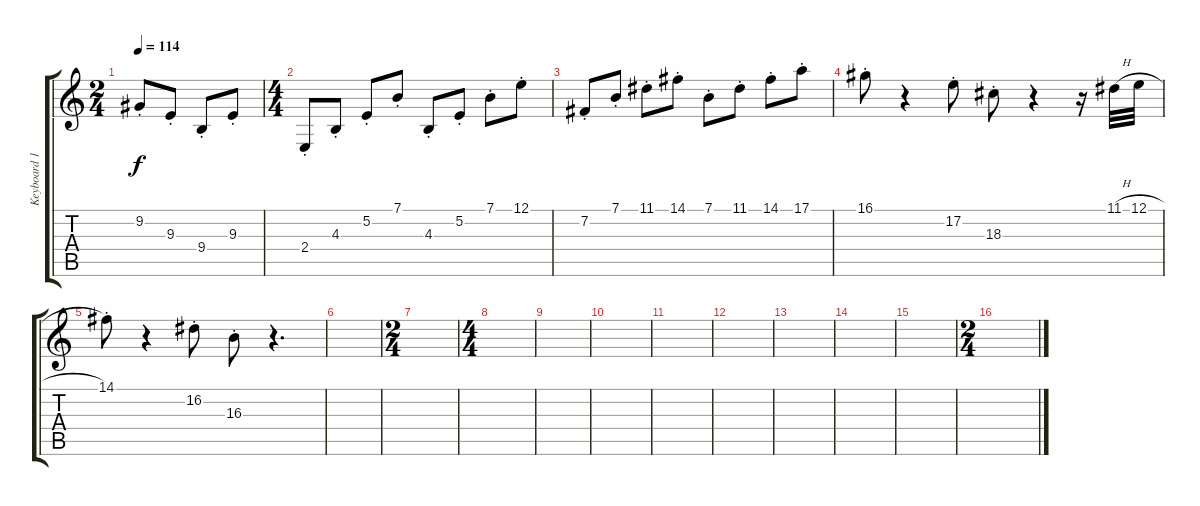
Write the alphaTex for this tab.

\track ("Keyboard 1 (Banks)" "Keyboard 1") {instrument fx4atmosphere}
\staff {score tabs}
\tuning (E4 B3 G3 D3 A2 E2) {hide}
\ts (2 4)
\tempo 114
\clef g2
\ks c
9.2{st}.8{dy f} 9.3{st}.8 9.4{st}.8 9.3{st}.8 |
\ts (4 4)
2.4{st}.8 4.3{st}.8 5.2{st}.8 7.1{st}.8 4.3{st}.8 5.2{st}.8 7.1{st}.8 12.1{st}.8 |
7.2{st}.8 7.1{st}.8 11.1{st}.8 14.1{st}.8 7.1{st}.8 11.1{st}.8 14.1{st}.8 17.1{st}.8 |
16.1{st}.8 r.4 17.2{st}.8 18.3{st}.8 r.4 r.16 11.1{h}.32 12.1{h}.32 |
14.1{st}.8 r.4 16.2{st}.8 16.3{st}.8 r.4{d} |
|
\ts (2 4)
|
\ts (4 4)
|
|
|
|
|
|
|
|
\ts (2 4)
